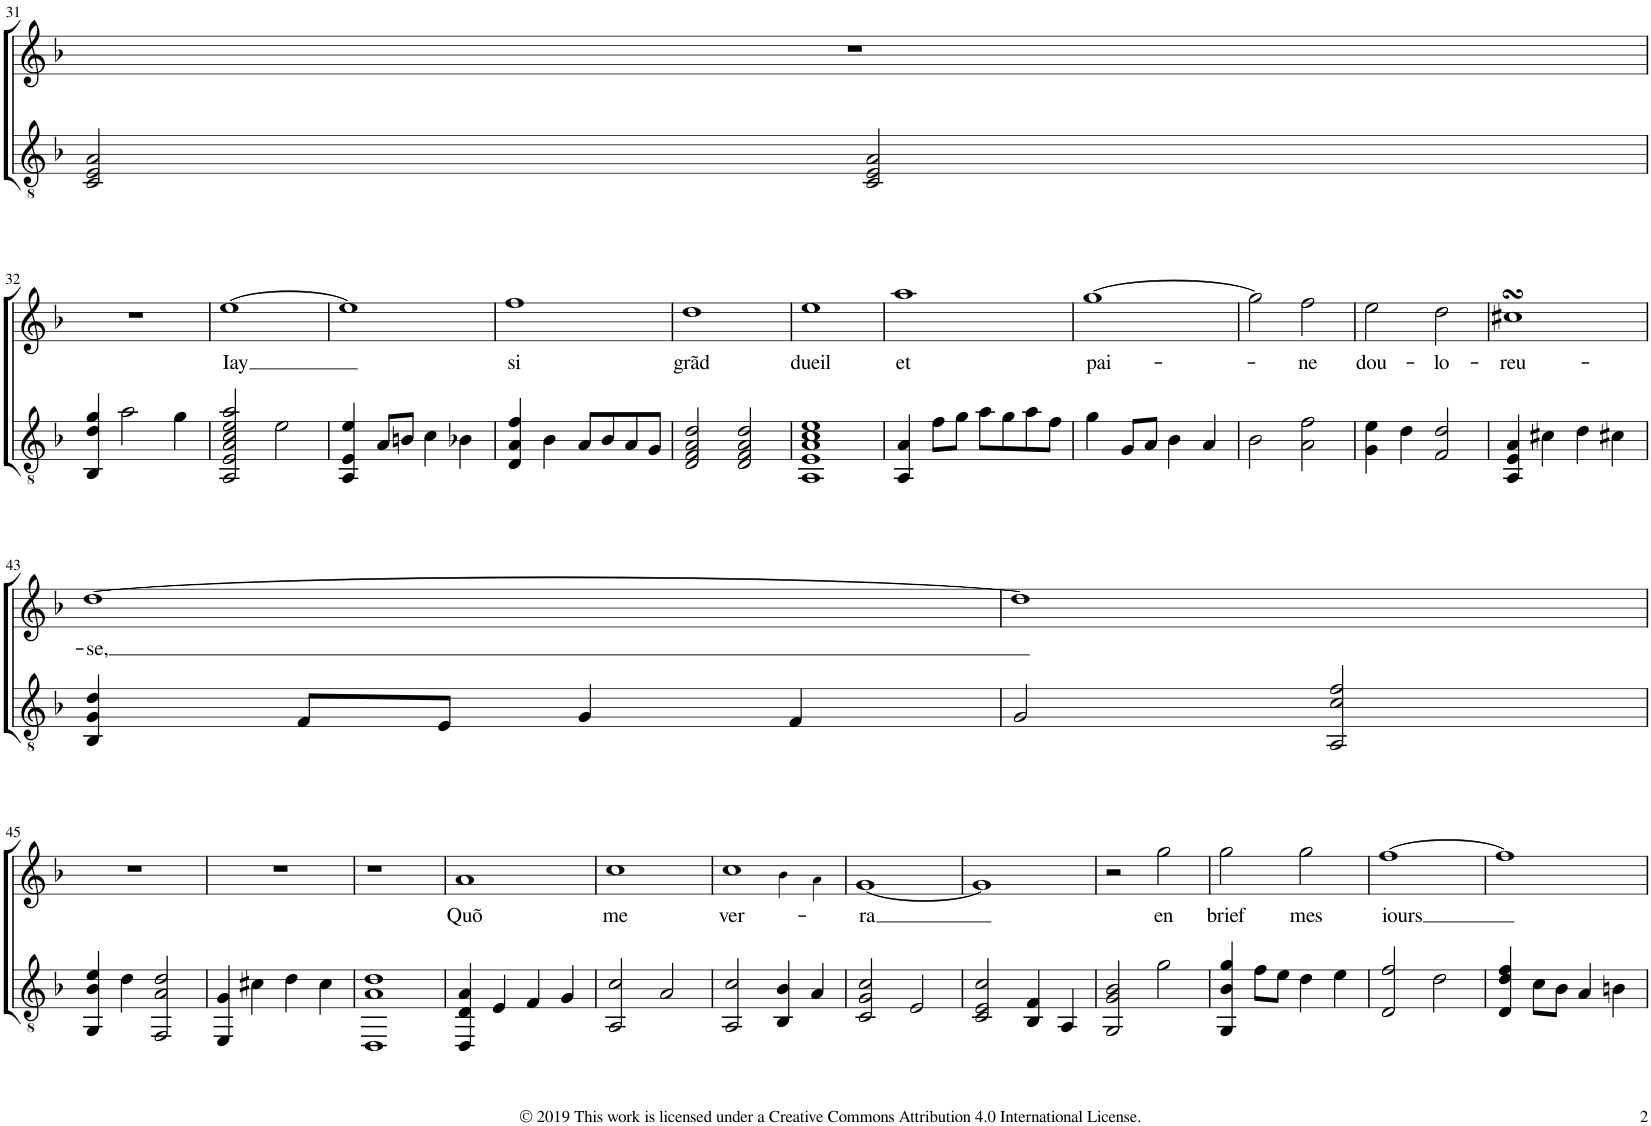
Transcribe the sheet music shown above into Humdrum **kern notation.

**kern	**kern	**text
*part2	*part1	*part1
*staff2	*staff1	*staff1
*I"Liuto	*I"Soprano	*
!!LO:PB:g=z
*clefGv2	*clefG2	*
*k[b-]	*k[b-]	*
*M2/2	*M2/2	*
*met(c|)	*met(c|)	*
=31	=31	=31
2C/ 2E/ 2A/	1r	.
2C/ 2E/ 2A/	.	.
!!LO:LB:g=z
=32	=32	=32
4BB-/ 4d/ 4g/	1r	.
2a\	.	.
4g\	.	.
=33	=33	=33
!	!	!LO:LY:b
2AA/ 2E/ 2A/ 2c/ 2e/ 2a/	[1ee	Iay
2e\	.	.
=34	=34	=34
4AA/ 4E/ 4e/	1ee]	.
8A/L	.	.
8Bn/J	.	.
4c\	.	.
4B-X\	.	.
=35	=35	=35
!	!	!LO:LY:b
4D/ 4A/ 4f/	1ff	si
4B-\	.	.
8A/L	.	.
8B-/	.	.
8A/	.	.
8G/J	.	.
=36	=36	=36
!	!	!LO:LY:b
2D/ 2F/ 2A/ 2d/	1dd	grãd
2D/ 2F/ 2A/ 2d/	.	.
=37	=37	=37
!	!	!LO:LY:b
1AA 1E 1A 1c 1e	1ee	dueil
=38	=38	=38
!	!	!LO:LY:b
4AA/ 4A/	1aa	et
8f\L	.	.
8g\J	.	.
8a\L	.	.
8g\	.	.
8a\	.	.
8f\J	.	.
=39	=39	=39
!	!	!LO:LY:b
4g\	[1gg	pai-
8G/L	.	.
8A/J	.	.
4B-\	.	.
4A/	.	.
=40	=40	=40
2B-\	2gg\]	.
!	!	!LO:LY:b
2A\ 2f\	2ff\	-ne
=41	=41	=41
!	!	!LO:LY:b
4G\ 4e\	2ee\	dou-
4d\	.	.
!	!	!LO:LY:b
2F/ 2d/	2dd\	-lo-
=42	=42	=42
!	!	!LO:LY:b
4AA/ 4E/ 4A/	1cc#XsSsS	-reu-
4c#X\	.	.
4d\	.	.
4c#X\	.	.
!!LO:LB:g=z
=43	=43	=43
!	!	!LO:LY:b
4BB-/ 4G/ 4d/	[1dd	-se,
8F/L	.	.
8E/J	.	.
4G/	.	.
4F/	.	.
=44	=44	=44
2G/	1dd]	.
2AA/ 2c/ 2f/	.	.
!!LO:LB:g=z
=45	=45	=45
4GG/ 4B-/ 4e/	1r	.
4d\	.	.
2FF/ 2A/ 2d/	.	.
=46	=46	=46
4EE/ 4G/	1r	.
4c#X\	.	.
4d\	.	.
4c#\	.	.
=47	=47	=47
1DD 1A 1d	1r	.
=48	=48	=48
!	!	!LO:LY:b
4DD/ 4D/ 4A/	1a	Quõ
4E/	.	.
4F/	.	.
4G/	.	.
=49	=49	=49
!	!	!LO:LY:b
2AA/ 2c/	1cc	me
2A/	.	.
=50	=50	=50
!	!	!LO:LY:b
*	*^	*
2AA/ 2c/	1cc	2ryy	ver-
4BB-/ 4B-/	.	4b-!\	.
4A/	.	4a!\	.
=51	=51	=51	=51
!	!	!	!LO:LY:b
*	*v	*v	*
2C/ 2G/ 2c/	[1g	-ra
2E/	.	.
=52	=52	=52
2C/ 2E/ 2c/	1g]	.
4BB-/ 4F/	.	.
4AA/	.	.
=53	=53	=53
2GG/ 2G/ 2B-/	2r	.
!	!	!LO:LY:b
2g\	2gg\	en
=54	=54	=54
!	!	!LO:LY:b
4GG/ 4B-/ 4g/	2gg\	brief
8f\L	.	.
8e\J	.	.
!	!	!LO:LY:b
4d\	2gg\	mes
4e\	.	.
=55	=55	=55
!	!	!LO:LY:b
2D/ 2f/	[1ff	iours
2d\	.	.
=56	=56	=56
4D/ 4d/ 4f/	1ff]	.
8c\L	.	.
8B-\J	.	.
4A/	.	.
4Bn\	.	.
=	=	=
*-	*-	*-
